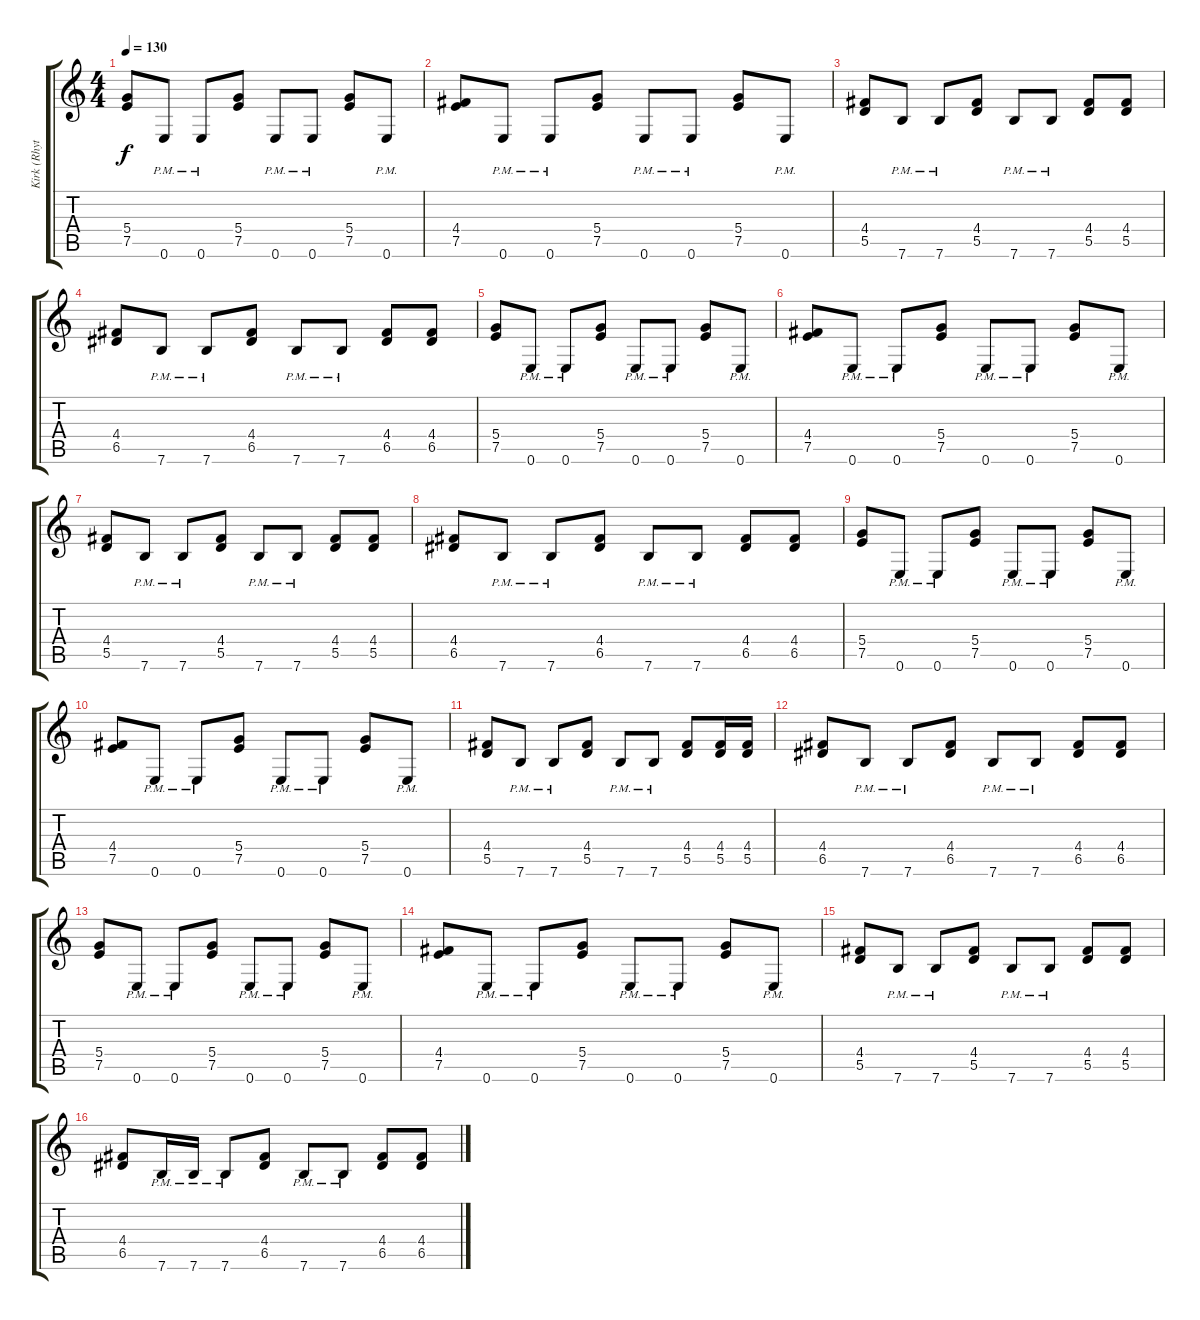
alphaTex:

\track ("Kirk (Rhythm Guitar)" "Kirk (Rhyt") {instrument distortionguitar}
\staff {score tabs}
\tuning (E4 B3 G3 D3 A2 E2) {hide}
\ts (4 4)
\tempo 130
\clef g2
\ks c
(5.4 7.5).8{dy f} 0.6{pm}.8 0.6{pm}.8 (5.4 7.5).8 0.6{pm}.8 0.6{pm}.8 (5.4 7.5).8 0.6{pm}.8 |
(4.4 7.5).8 0.6{pm}.8 0.6{pm}.8 (5.4 7.5).8 0.6{pm}.8 0.6{pm}.8 (5.4 7.5).8 0.6{pm}.8 |
(4.4 5.5).8 7.6{pm}.8 7.6{pm}.8 (4.4 5.5).8 7.6{pm}.8 7.6{pm}.8 (4.4 5.5).8 (4.4 5.5).8 |
(4.4 6.5).8 7.6{pm}.8 7.6{pm}.8 (4.4 6.5).8 7.6{pm}.8 7.6{pm}.8 (4.4 6.5).8 (4.4 6.5).8 |
(5.4 7.5).8 0.6{pm}.8 0.6{pm}.8 (5.4 7.5).8 0.6{pm}.8 0.6{pm}.8 (5.4 7.5).8 0.6{pm}.8 |
(4.4 7.5).8 0.6{pm}.8 0.6{pm}.8 (5.4 7.5).8 0.6{pm}.8 0.6{pm}.8 (5.4 7.5).8 0.6{pm}.8 |
(4.4 5.5).8 7.6{pm}.8 7.6{pm}.8 (4.4 5.5).8 7.6{pm}.8 7.6{pm}.8 (4.4 5.5).8 (4.4 5.5).8 |
(4.4 6.5).8 7.6{pm}.8 7.6{pm}.8 (4.4 6.5).8 7.6{pm}.8 7.6{pm}.8 (4.4 6.5).8 (4.4 6.5).8 |
(5.4 7.5).8 0.6{pm}.8 0.6{pm}.8 (5.4 7.5).8 0.6{pm}.8 0.6{pm}.8 (5.4 7.5).8 0.6{pm}.8 |
(4.4 7.5).8 0.6{pm}.8 0.6{pm}.8 (5.4 7.5).8 0.6{pm}.8 0.6{pm}.8 (5.4 7.5).8 0.6{pm}.8 |
(4.4 5.5).8 7.6{pm}.8 7.6{pm}.8 (4.4 5.5).8 7.6{pm}.8 7.6{pm}.8 (4.4 5.5).8 (4.4 5.5).16 (4.4 5.5).16 |
(4.4 6.5).8 7.6{pm}.8 7.6{pm}.8 (4.4 6.5).8 7.6{pm}.8 7.6{pm}.8 (4.4 6.5).8 (4.4 6.5).8 |
(5.4 7.5).8 0.6{pm}.8 0.6{pm}.8 (5.4 7.5).8 0.6{pm}.8 0.6{pm}.8 (5.4 7.5).8 0.6{pm}.8 |
(4.4 7.5).8 0.6{pm}.8 0.6{pm}.8 (5.4 7.5).8 0.6{pm}.8 0.6{pm}.8 (5.4 7.5).8 0.6{pm}.8 |
(4.4 5.5).8 7.6{pm}.8 7.6{pm}.8 (4.4 5.5).8 7.6{pm}.8 7.6{pm}.8 (4.4 5.5).8 (4.4 5.5).8 |
(4.4 6.5).8 7.6{pm}.16 7.6{pm}.16 7.6{pm}.8 (4.4 6.5).8 7.6{pm}.8 7.6{pm}.8 (4.4 6.5).8 (4.4 6.5).8
